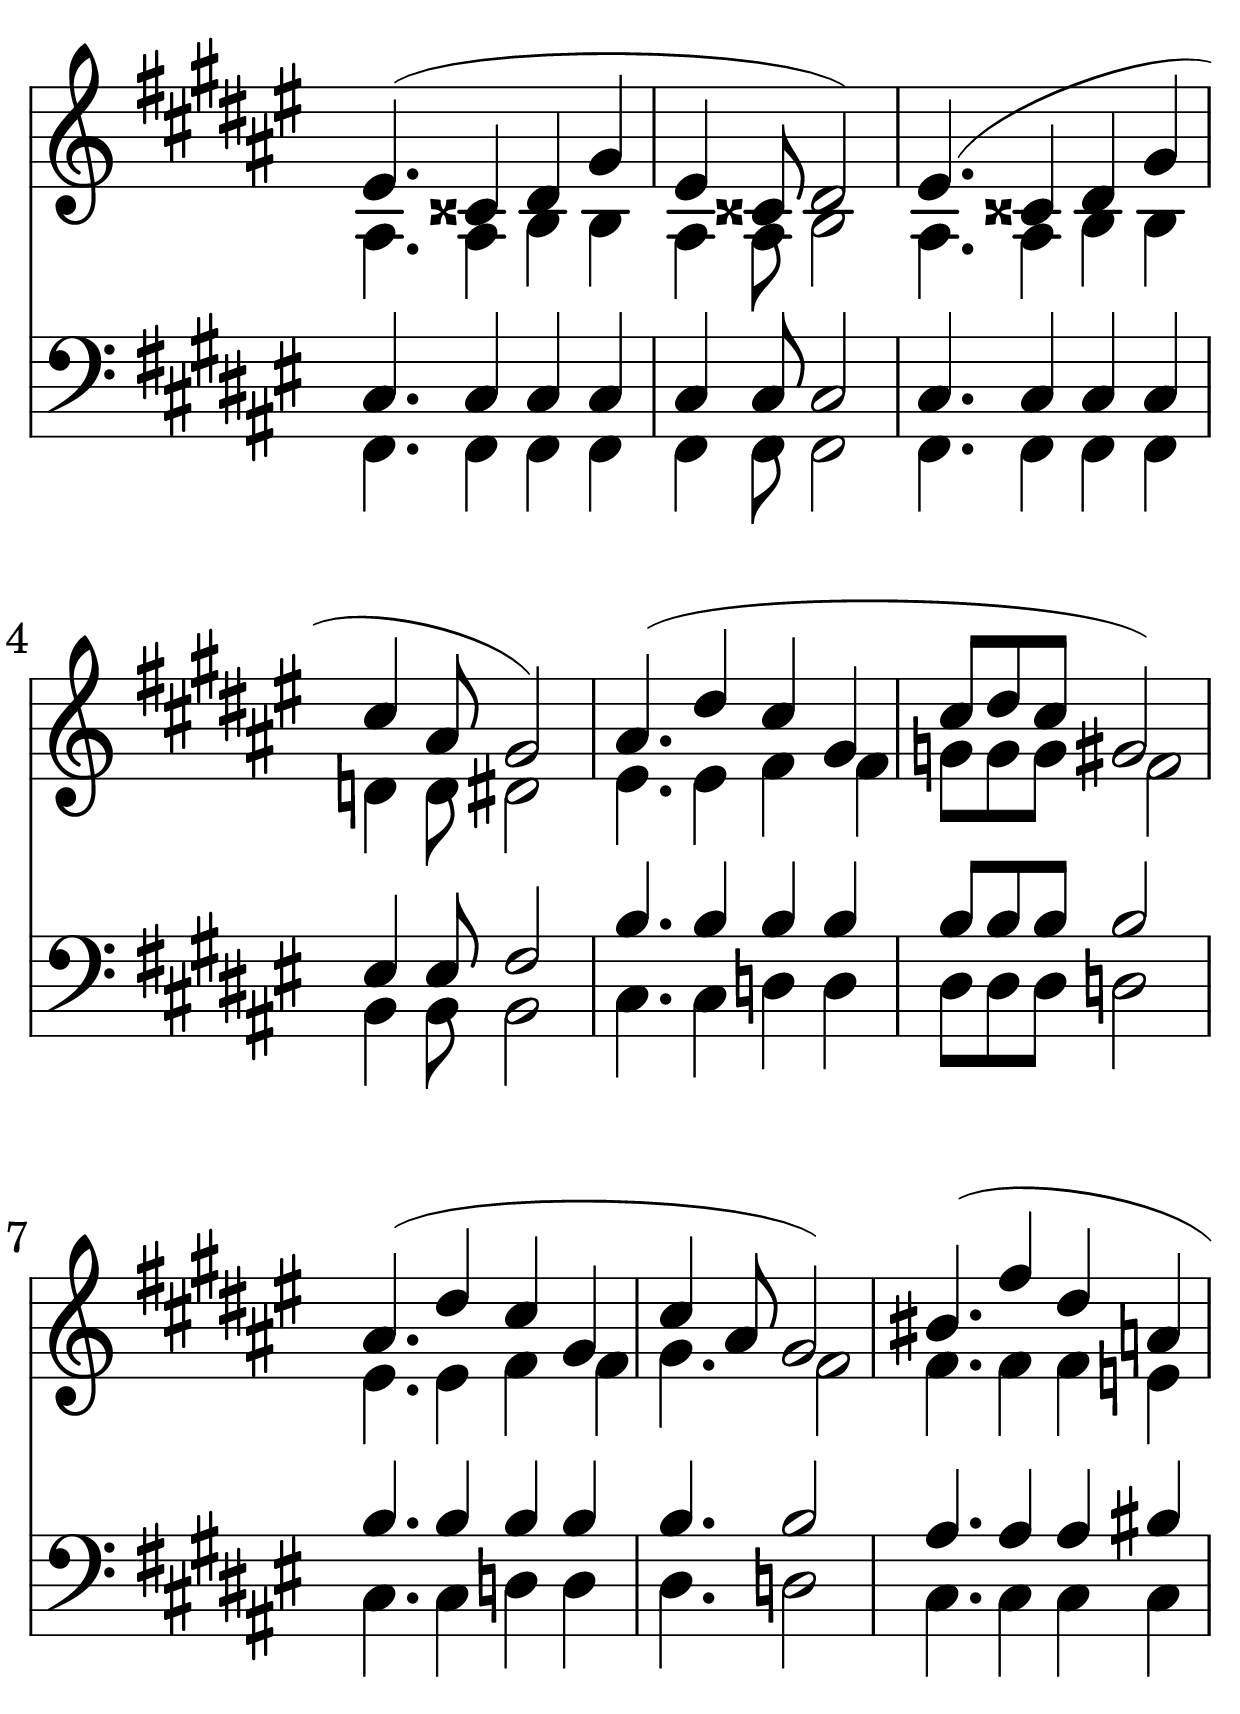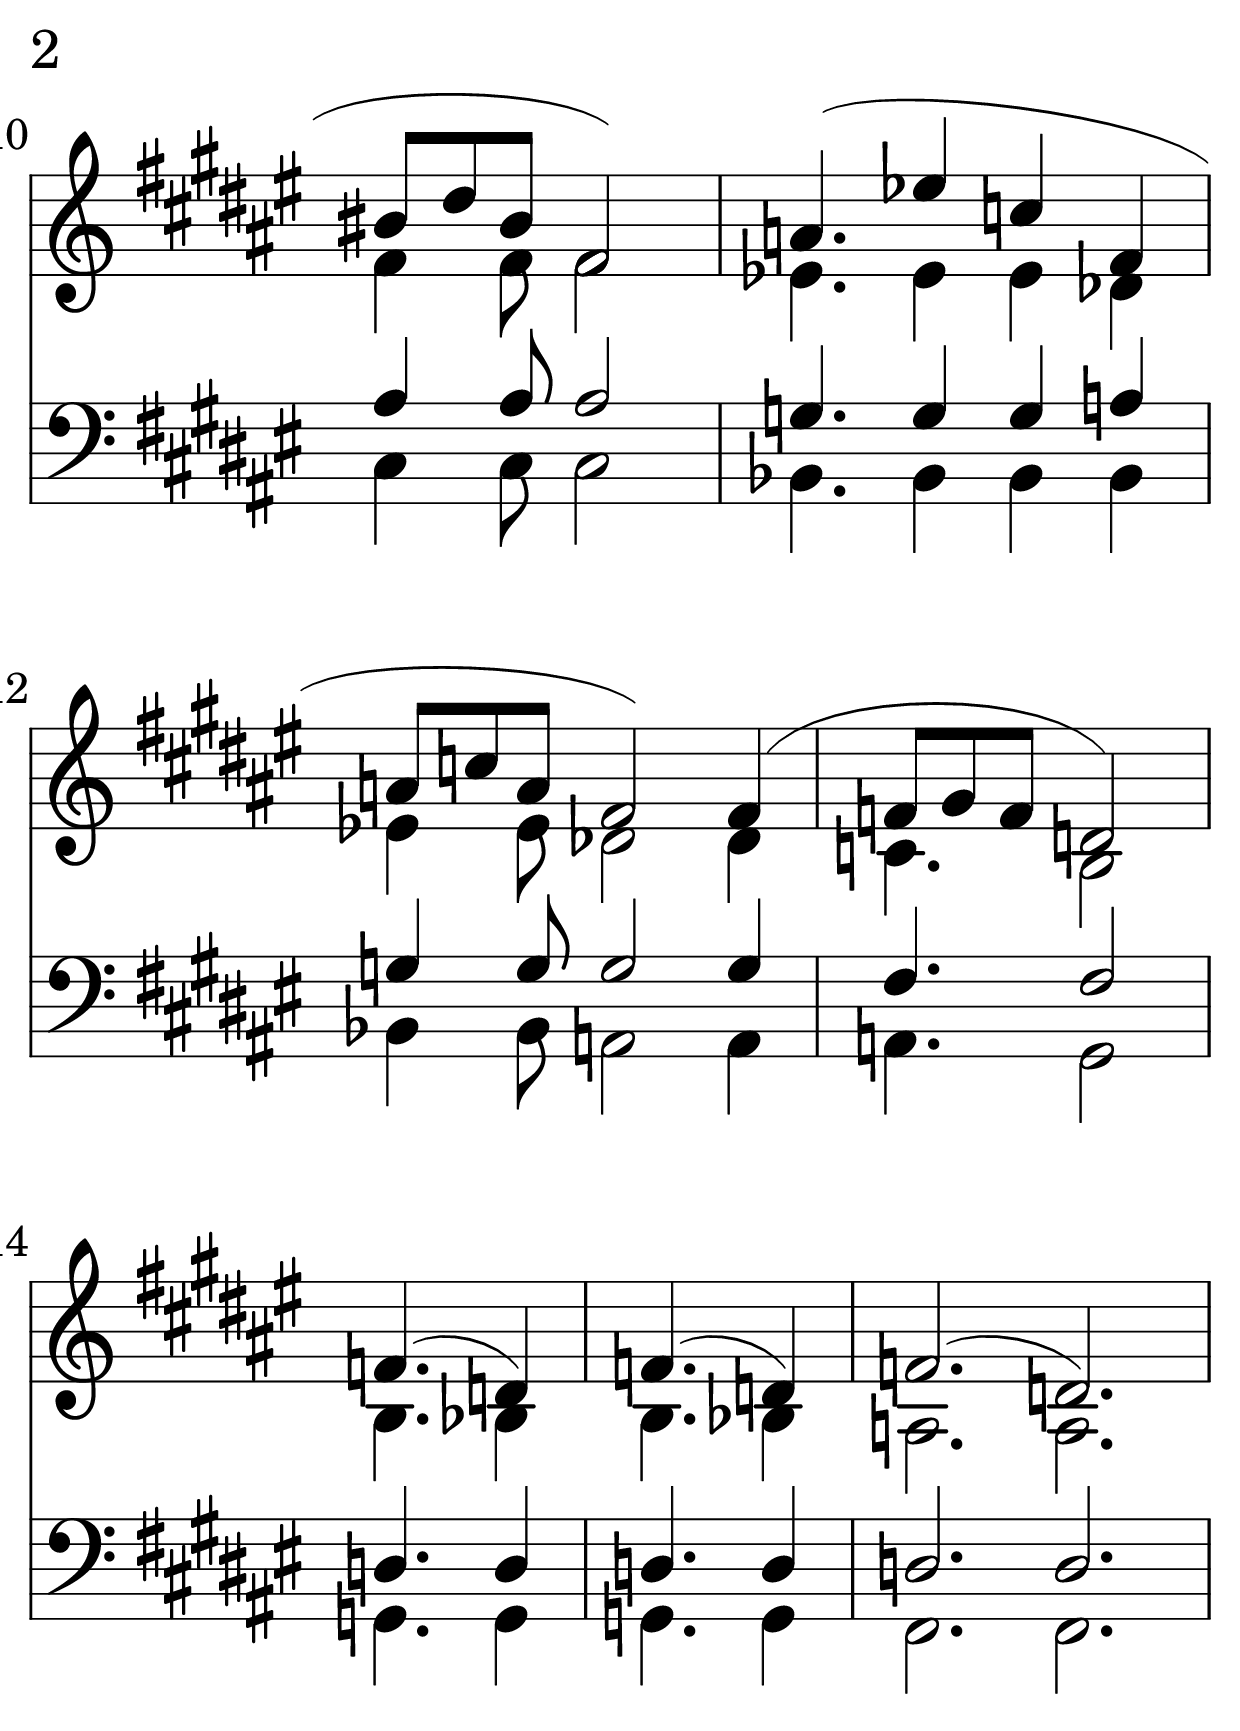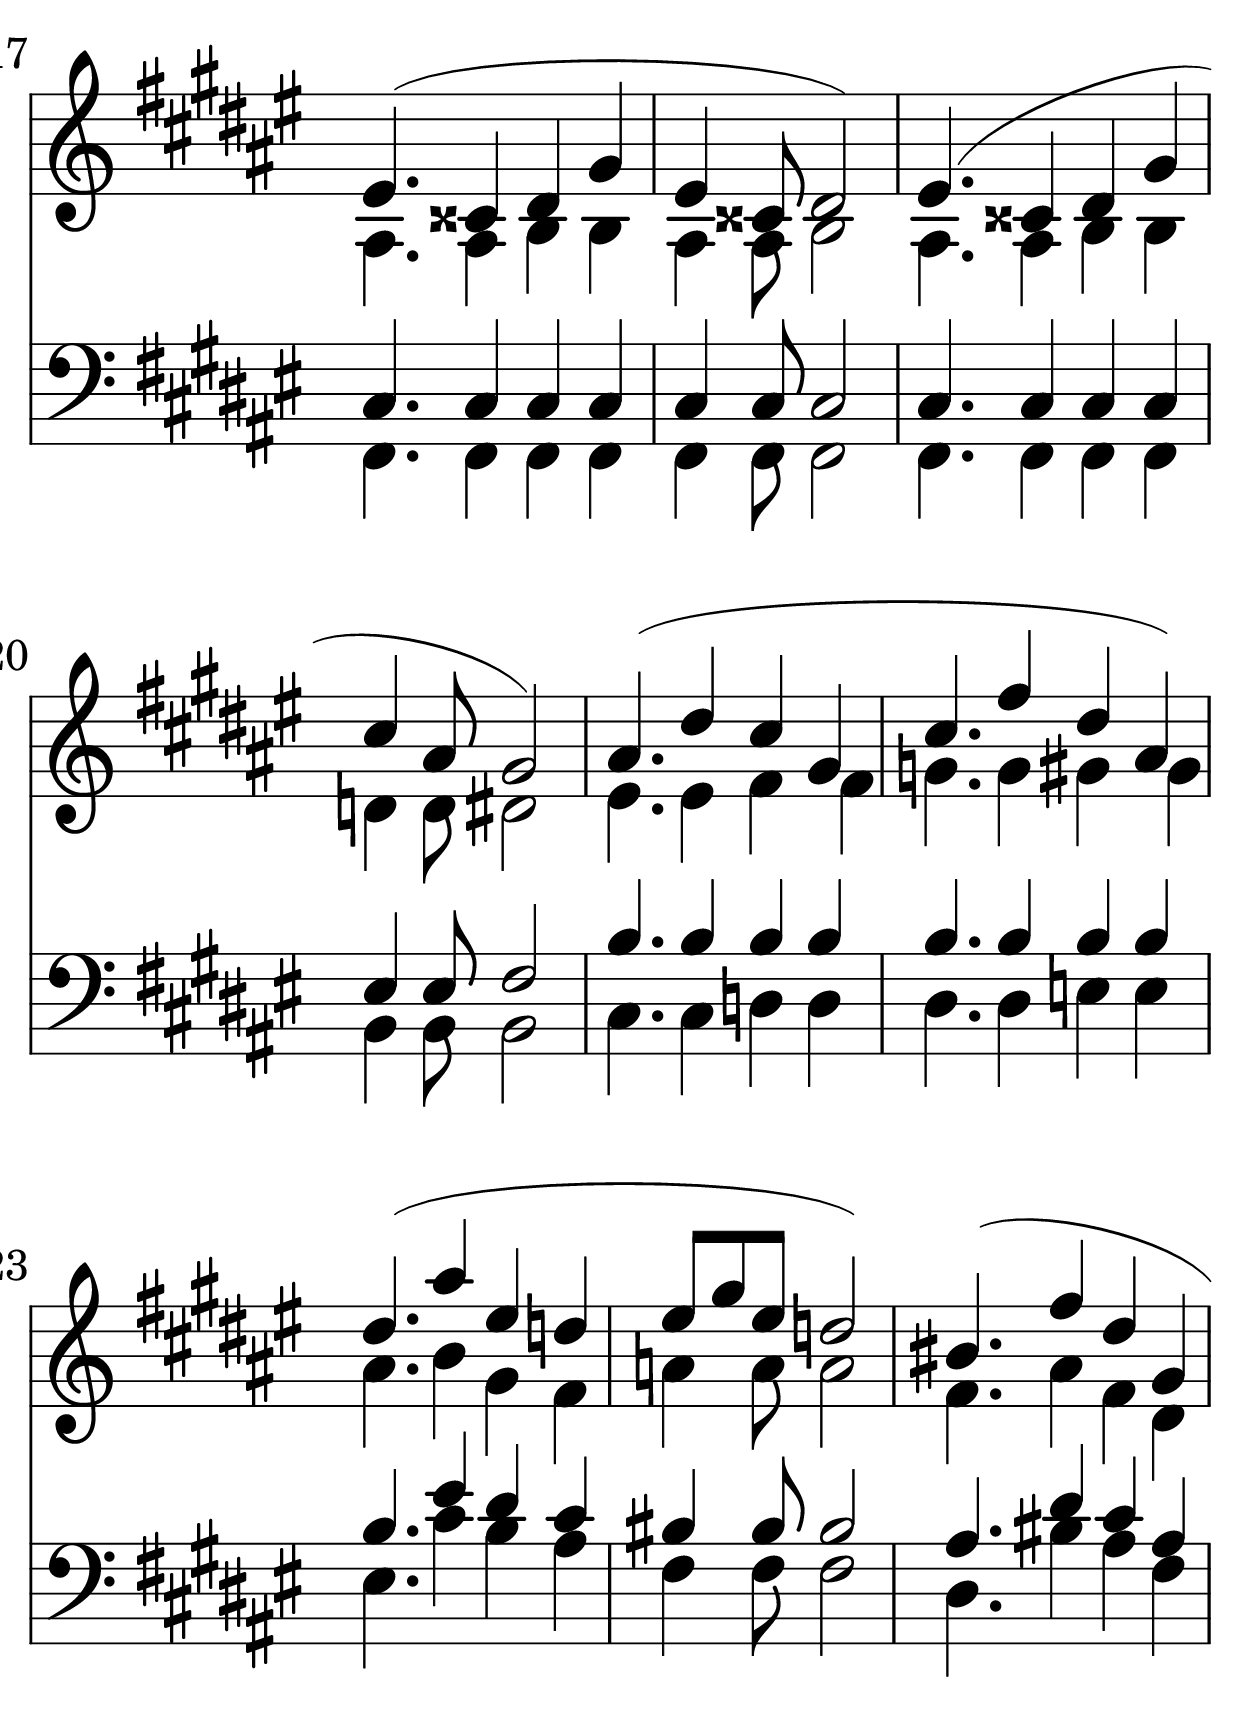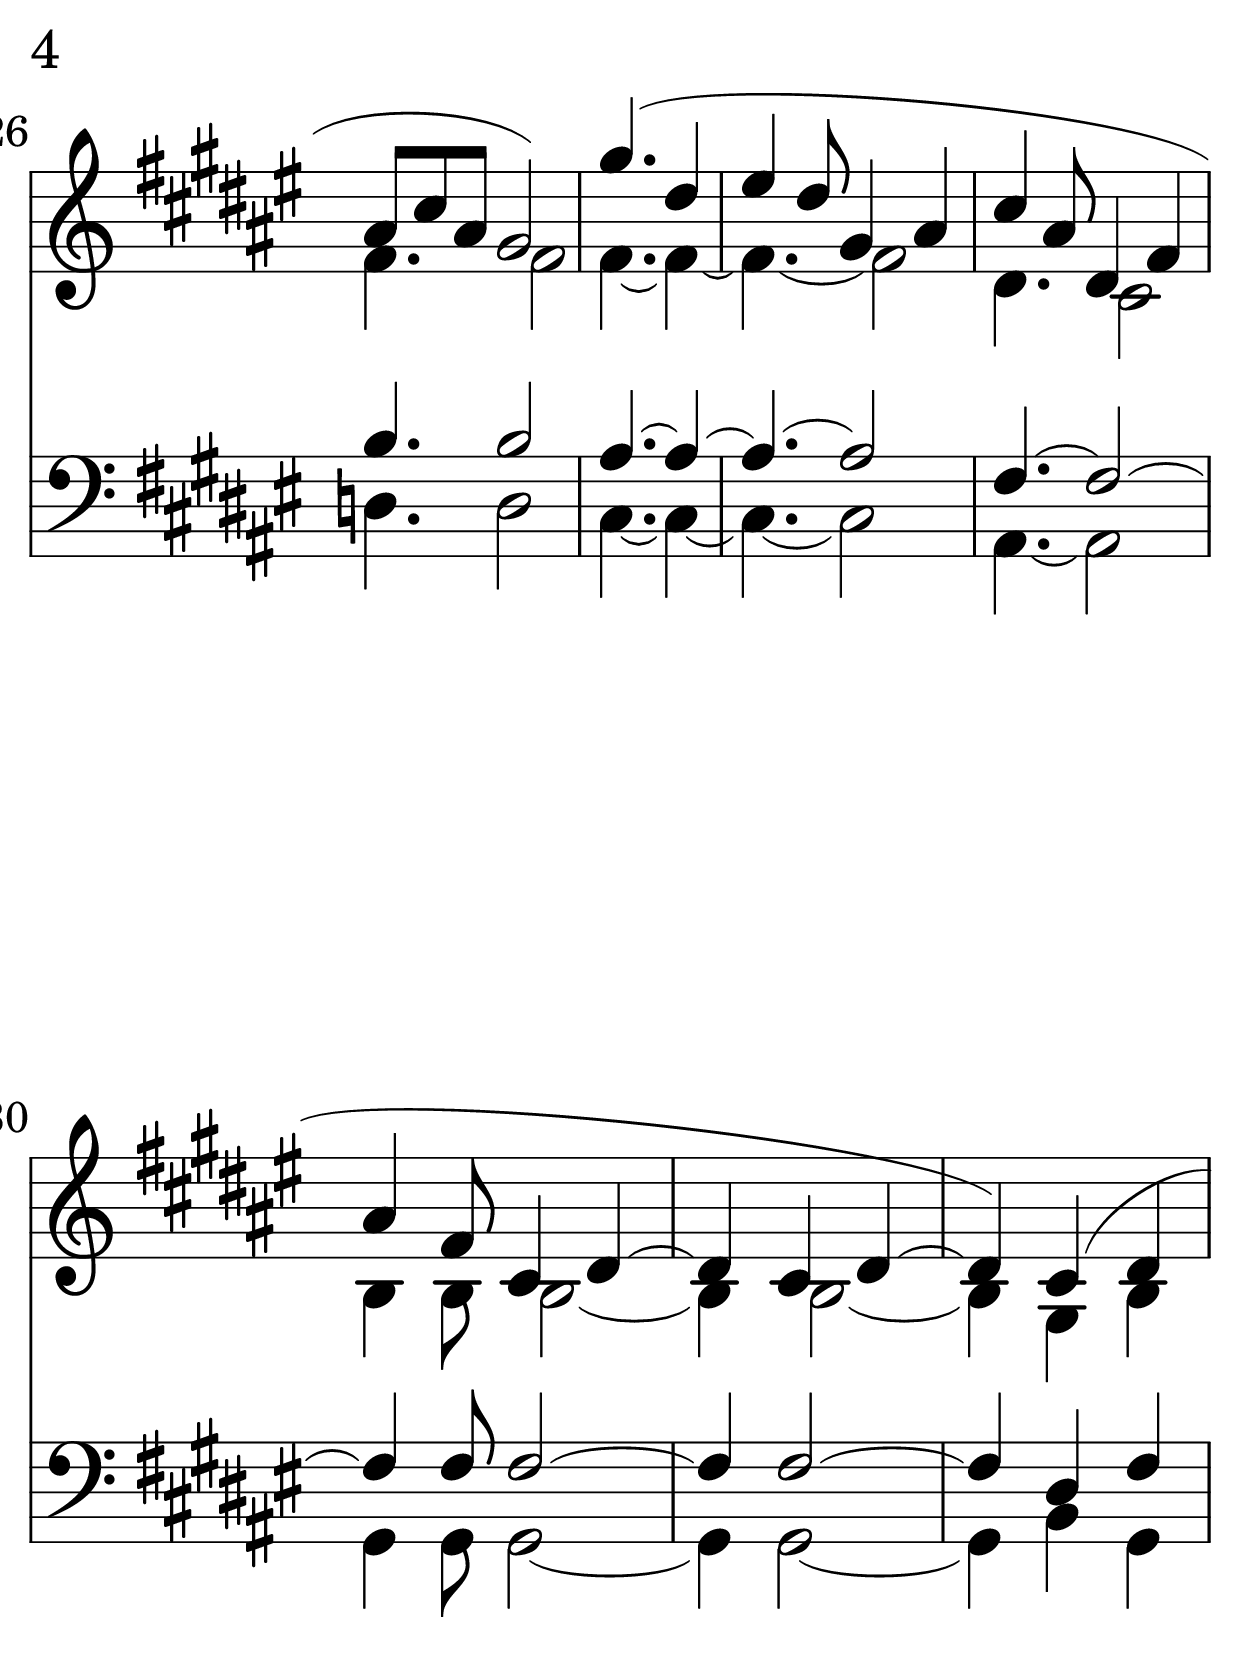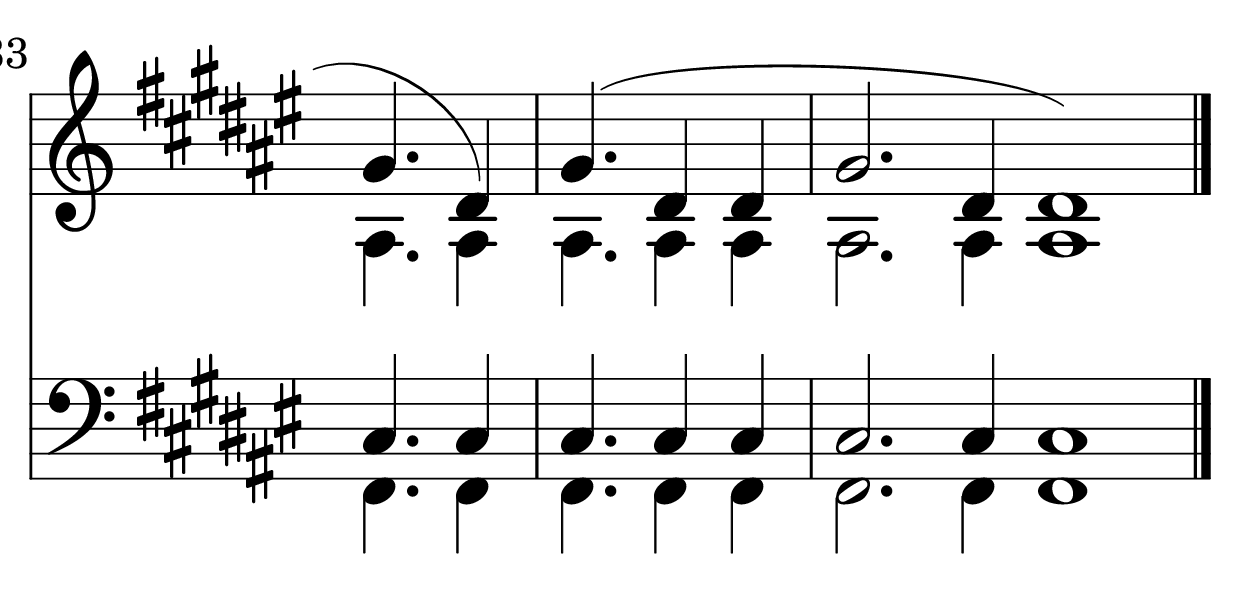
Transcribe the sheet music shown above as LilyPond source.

\version "2.24.1"

\include "page.ly"

\header {
  title = "O sacrum convivium!"
  composer = "Olivier Messiaen"
}

global = {
  \key fis \major
}

% NOTE: See `https://lilypond.org/doc/v2.24/Documentation/learning/i_0027m-hearing-voices`.
% NOTE: See `http://lilypond.org/doc/v2.25/Documentation/notation/multiple-voices#writing-music-in-parallel`.

\parallelMusic voiceS, voiceA, voiceT, voiceB {
  \compoundMeter #'((3 2 2 2 8))
  eis4. ( cisis4  dis gis |
  ais4.   ais4    b   b   |
  cis4.   cis4    cis cis |
  fis4.   fis4    fis fis |

  \compoundMeter #'((3 2 2 8))
  eis4  cisis8  dis2 )  |
  ais4  ais8    b2      |
  cis4  cis8    cis2    |
  fis4  fis8    fis2    |

  \compoundMeter #'((3 2 2 2 8))
  eis4. ( cisis4  dis4  gis4  |
  ais4.   ais4    b     b     |
  cis4.   cis4    cis   cis   |
  fis4.   fis4    fis   fis   |

  \compoundMeter #'((3 2 2 8))
  cis4  ais8  gis2 )  |
  d4    d8    dis2    |
  eis4  eis8  fis2    |
  b4    b8    b2      |

  \compoundMeter #'((3 2 2 2 8))
  ais4. ( dis4    cis4  gis4  |
  eis4.   eis4    fis   fis   |
  b4.     b4      b     b     |
  cis4.   cis4    d     d     |

  \compoundMeter #'((3 2 2 8))
  cis8  dis cis gis2 )  |
  g8    g   g   fis2    |
  b8    b   b   b2      |
  dis8  dis dis d2      |

  \compoundMeter #'((3 2 2 2 8))
  ais4. ( dis4    cis4  gis4  |
  eis4.   eis4    fis   fis   |
  b4.     b4      b     b     |
  cis4.   cis4    d     d     |

  \compoundMeter #'((3 2 2 8))
  cis4  ais8  gis2 )  |
  gis4.       fis2    |
  b4.         b2      |
  dis4.       d2      |

  \compoundMeter #'((3 2 2 2 8))
  bis4. ( fis'4   dis   a   |
  fis4.   fis4    fis   e   |
  ais4.   ais4    ais   bis |
  cis4.   cis4    cis   cis |

  \compoundMeter #'((3 2 2 8))
  bis8  dis   bis   fis2 )  |
  fis4        fis8  fis2    |
  ais4        ais8  ais2    |
  cis4        cis8  cis2    |

  \compoundMeter #'((3 2 2 2 8))
  a4. ( ees'4   c     fis,    |
  ees4. ees4    ees   des     |
  g4.   g4      g     a       |
  bes4. bes4    bes   bes     |

  a8  c   a     fis2 )  fis4 (  |
  ees4    ees8  des2    des4    |
  g4      g8    g2      g4      |
  bes4    bes8  a2      a4      |

  \compoundMeter #'((3 2 2 8))
  f8  gis f d2 )  |
  c4.       b2    |
  fis4.     fis2  |
  a4.       gis2  |

  \compoundMeter #'((3 2 8))
  f4. ( d4 )  |
  b4.   bes4  |
  d4.   d4    |
  g4.   g4    |

  f4. ( d4 )  |
  b4.   bes4  |
  d4.   d4    |
  g4.   g4    |

  \compoundMeter #'((6 4))
  f2. ( d ) |
  a2.   a   |
  d2.   d   |
  fis2. fis |

  \compoundMeter #'((3 2 2 2 8))
  eis4. ( cisis4  dis gis |
  ais4.   ais4    b   b   |
  cis4.   cis4    cis cis |
  fis4.   fis4    fis fis |

  \compoundMeter #'((3 2 2 8))
  eis4  cisis8  dis2 )  |
  ais4  ais8    b2      |
  cis4  cis8    cis2    |
  fis4  fis8    fis2    |

  \compoundMeter #'((3 2 2 2 8))
  eis4. ( cisis4  dis gis |
  ais4.   ais4    b   b   |
  cis4.   cis4    cis cis |
  fis4.   fis4    fis fis |

  \compoundMeter #'((3 2 2 8))
  cis4  ais8  gis2 )  |
  d4    d8    dis2    |
  eis4  eis8  fis2    |
  b4    b8    b2      |

  \compoundMeter #'((3 2 2 2 8))
  ais4. ( dis4  cis   gis   |
  eis4.   eis4  fis   fis   |
  b4.     b4    b     b     |
  cis4.   cis4  d     d     |

  cis4.   fis4  dis   ais ) |
  g4.     g4    gis   gis   |
  b4.     b4    b     b     |
  dis4.   dis4  e     e     |

  dis4. ( ais'4 eis   d     |
  ais4.   b4    gis   fis   |
  b4.     eis4  dis   cis   |
  eis4.   cis'4 b     ais   |

  \compoundMeter #'((3 2 2 8))
  eis8  gis eis   d2 )  |
  a4        a8    a2    |
  bis4      bis8  bis2  |
  fis4      fis8  fis2  |

  \compoundMeter #'((3 2 2 2 8))
  bis4. ( fis'4   dis   gis,  |
  fis4.   ais4    fis   dis   |
  ais4.   dis4    cis   ais   |
  dis4.   bis'4   ais   fis   |

  \compoundMeter #'((3 2 2 8))
  ais8  cis ais   gis2 )  |
  fis4.           fis2    |
  b4.             b2      |
  d4.             d2      |

  \compoundMeter #'((3 2 8))
  gis'4. (  dis4    |
  fis4. ~   fis4 ~  |
  ais4. ~   ais4 ~  |
  cis4. ~   cis4 ~  |

  \compoundMeter #'((3 2 2 8))
  eis4  dis8  gis,4 ais |
  fis4. ~     fis2      |
  ais4. ~     ais2      |
  cis4. ~     cis2      |

  cis4  ais8  dis,4 fis4  |
  dis4.       cis2        |
  fis4. ~     fis2 ~      |
  ais4. ~     ais2        |

  ais4  fis8  cis4  dis ~ |
  b4    b8    b2 ~        |
  fis4  fis8  fis2 ~      |
  gis4  gis8  gis2 ~      |

  \time 3/4
  dis4  cis   dis ~   |
  b4    b2 ~          |
  fis4  fis2 ~        |
  gis4  gis2 ~        |

  dis4 )  cis ( dis   |
  b4      gis   b     |
  fis4    dis   fis   |
  gis4    b     gis   |

  \compoundMeter #'((3 2 8))
  gis4.   dis4 )    |
  ais4.   ais4      |
  cis4.   cis4      |
  fis4.   fis4      |

  \compoundMeter #'((3 2 2 8))
  gis4. ( dis4  dis   |
  ais4.   ais4  ais   |
  cis4.   cis4  cis   |
  fis4.   fis4  fis   |

  \time 8/4
  gis2.   dis4  dis1 )  |
  ais2.   ais4  ais1    |
  cis2.   cis4  cis1    |
  fis2.   fis4  fis1    \bar "|."
}

\score {
  <<
    \new Staff \with { midiInstrument = "oboe" \omit TimeSignature } {
      \global
      \clef treble
      << \relative c' \voiceS \\ \relative c' \voiceA >>
    }

    \new Staff \with { midiInstrument = "bassoon" \omit TimeSignature } {
      \global
      \clef bass
      << \relative c \voiceT \\ \relative c, \voiceB >>
    }
  >>
  \layout { }
  \midi {
    \tempo 4 = 55
  }
}
